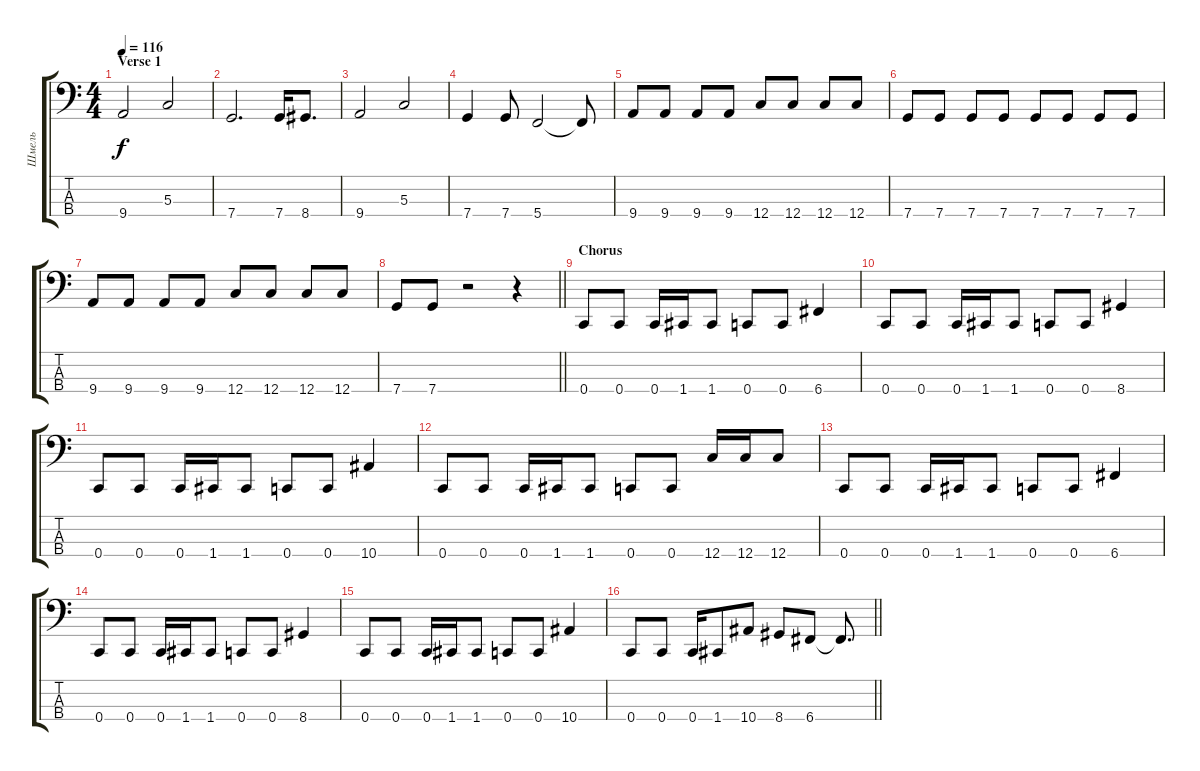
\track ("Шмель" "Шмель") {instrument electricbassfinger}
\staff {score tabs}
\tuning (F2 C2 G1 C1) {hide}
\ts (4 4)
\section ("" "Verse 1")
\tempo 116
\clef f4
\ks c
9.4.2{dy f} 5.3.2 |
7.4.2{d} 7.4.16 8.4.8{d} |
9.4.2 5.3.2 |
7.4.4 7.4.8 5.4.2 5.4{t}.8 |
9.4.8 9.4.8 9.4.8 9.4.8 12.4.8 12.4.8 12.4.8 12.4.8 |
7.4.8 7.4.8 7.4.8 7.4.8 7.4.8 7.4.8 7.4.8 7.4.8 |
9.4.8 9.4.8 9.4.8 9.4.8 12.4.8 12.4.8 12.4.8 12.4.8 |
\barLineRight lightlight
7.4.8 7.4.8 r.2 r.4 |
\section ("" "Chorus")
0.4.8 0.4.8 0.4.16 1.4.16 1.4.8 0.4.8 0.4.8 6.4.4 |
0.4.8 0.4.8 0.4.16 1.4.16 1.4.8 0.4.8 0.4.8 8.4.4 |
0.4.8 0.4.8 0.4.16 1.4.16 1.4.8 0.4.8 0.4.8 10.4.4 |
0.4.8 0.4.8 0.4.16 1.4.16 1.4.8 0.4.8 0.4.8 12.4.16 12.4.16 12.4.8 |
0.4.8 0.4.8 0.4.16 1.4.16 1.4.8 0.4.8 0.4.8 6.4.4 |
0.4.8 0.4.8 0.4.16 1.4.16 1.4.8 0.4.8 0.4.8 8.4.4 |
0.4.8 0.4.8 0.4.16 1.4.16 1.4.8 0.4.8 0.4.8 10.4.4 |
\barLineRight lightlight
0.4.8 0.4.8 0.4.16 1.4.8 10.4.8 8.4.8 6.4.8 6.4{t}.8{d}
